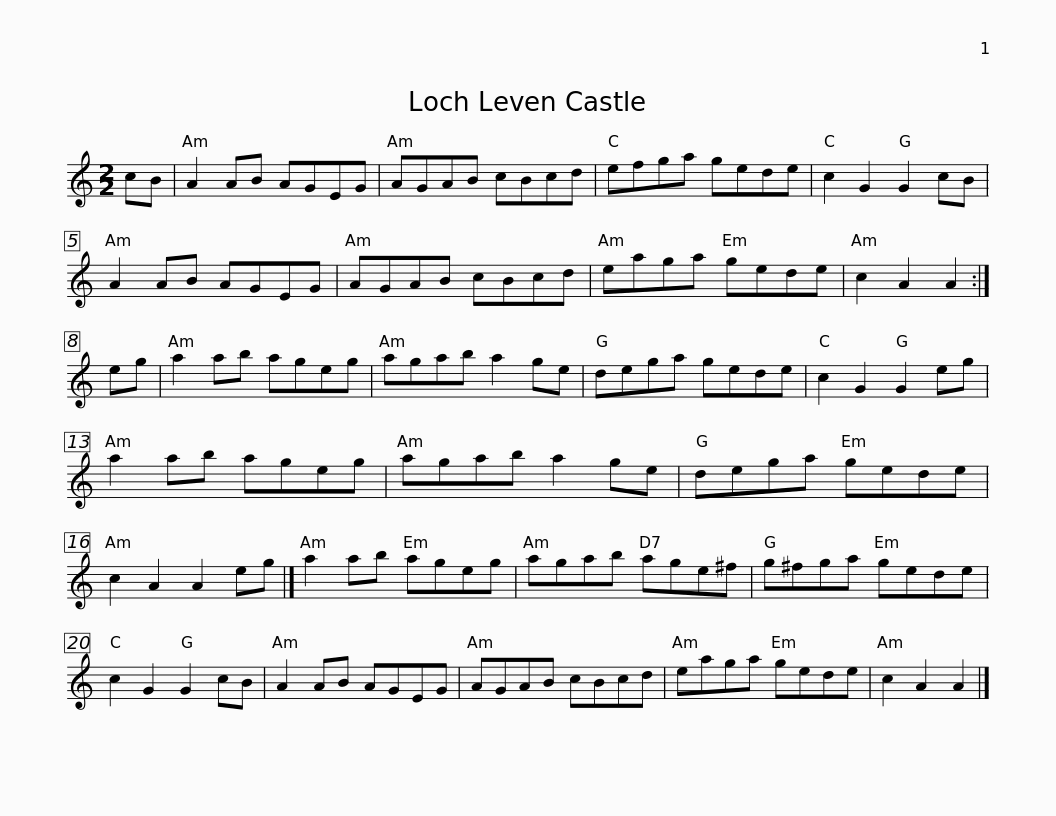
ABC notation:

X:1
L:1/8
M:2/2
I:linebreak $
K:C
V:1 treble
V:1
 cB | A2 AB AGEG | AGAB cBcd | efga gede | c2 G2 G2 cB | %5
 A2 AB AGEG | AGAB cBcd |$ eaga gede | c2 A2 A2 :| eg | %10
 a2 ab ageg | agab a2 ge | dega gede | c2 G2 G2 eg |$ a2 ab ageg | %15
 agab a2 ge | dega gede | c2 A2 A2 eg |] a2 ab ageg |$ agab age^f | %20
 g^fga gede | c2 G2 G2 cB | A2 AB AGEG | AGAB cBcd |$ eaga gede | %25
 c2 A2 A2 |] %26
